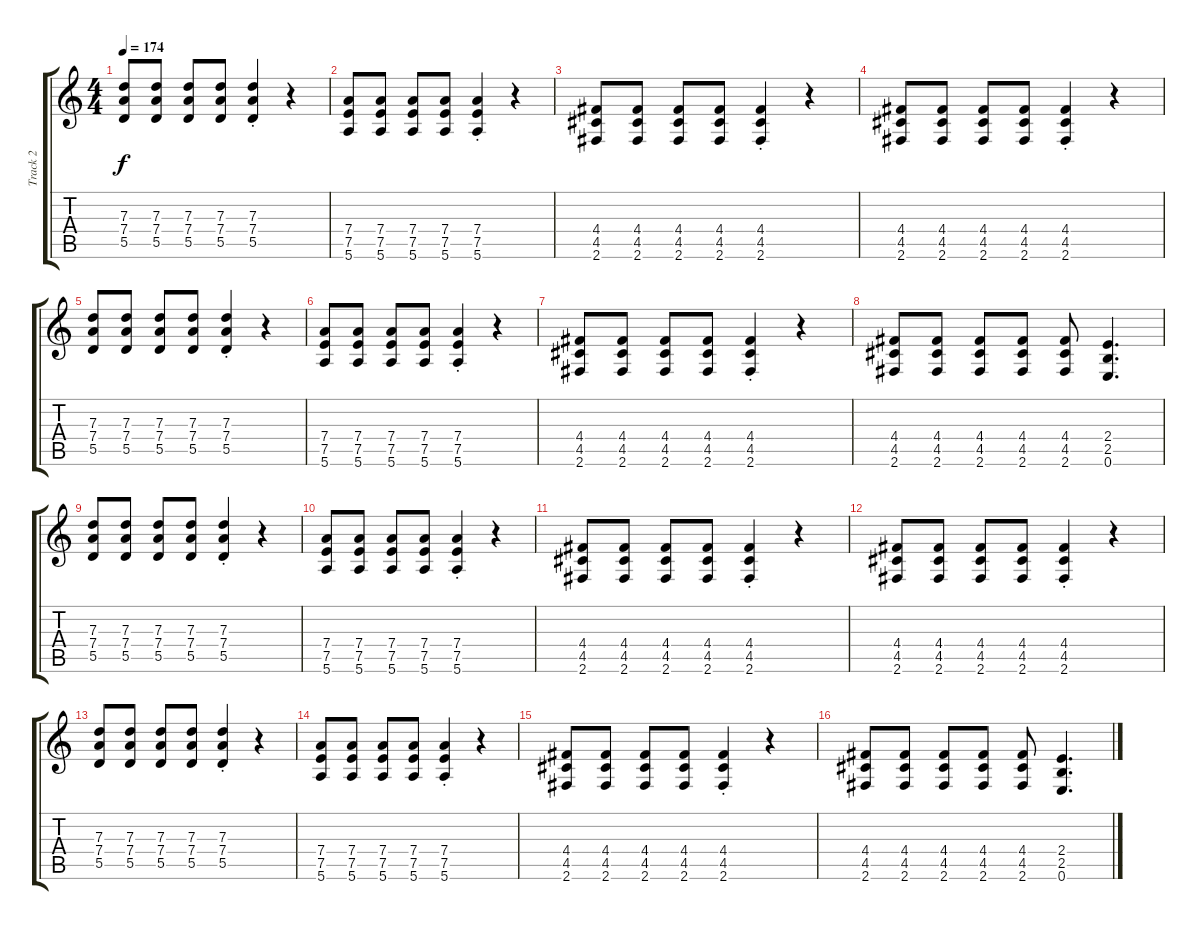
\track ("Track 2" "Track 2") {instrument overdrivenguitar}
\staff {score tabs}
\tuning (E4 B3 G3 D3 A2 E2) {hide}
\ts (4 4)
\tempo 174
\clef g2
\ks c
(7.3 7.4 5.5).8{dy f} (7.3 7.4 5.5).8 (7.3 7.4 5.5).8 (7.3 7.4 5.5).8 (7.3{st} 7.4{st} 5.5{st}).4 r.4 |
(7.4 7.5 5.6).8 (7.4 7.5 5.6).8 (7.4 7.5 5.6).8 (7.4 7.5 5.6).8 (7.4{st} 7.5{st} 5.6{st}).4 r.4 |
(4.4 4.5 2.6).8 (4.4 4.5 2.6).8 (4.4 4.5 2.6).8 (4.4 4.5 2.6).8 (4.4{st} 4.5{st} 2.6{st}).4 r.4 |
(4.4 4.5 2.6).8 (4.4 4.5 2.6).8 (4.4 4.5 2.6).8 (4.4 4.5 2.6).8 (4.4{st} 4.5{st} 2.6{st}).4 r.4 |
(7.3 7.4 5.5).8 (7.3 7.4 5.5).8 (7.3 7.4 5.5).8 (7.3 7.4 5.5).8 (7.3{st} 7.4{st} 5.5{st}).4 r.4 |
(7.4 7.5 5.6).8 (7.4 7.5 5.6).8 (7.4 7.5 5.6).8 (7.4 7.5 5.6).8 (7.4{st} 7.5{st} 5.6{st}).4 r.4 |
(4.4 4.5 2.6).8 (4.4 4.5 2.6).8 (4.4 4.5 2.6).8 (4.4 4.5 2.6).8 (4.4{st} 4.5{st} 2.6{st}).4 r.4 |
(4.4 4.5 2.6).8 (4.4 4.5 2.6).8 (4.4 4.5 2.6).8 (4.4 4.5 2.6).8 (4.4 4.5 2.6).8 (2.4 2.5 0.6).4{d} |
(7.3 7.4 5.5).8 (7.3 7.4 5.5).8 (7.3 7.4 5.5).8 (7.3 7.4 5.5).8 (7.3{st} 7.4{st} 5.5{st}).4 r.4 |
(7.4 7.5 5.6).8 (7.4 7.5 5.6).8 (7.4 7.5 5.6).8 (7.4 7.5 5.6).8 (7.4{st} 7.5{st} 5.6{st}).4 r.4 |
(4.4 4.5 2.6).8 (4.4 4.5 2.6).8 (4.4 4.5 2.6).8 (4.4 4.5 2.6).8 (4.4{st} 4.5{st} 2.6{st}).4 r.4 |
(4.4 4.5 2.6).8 (4.4 4.5 2.6).8 (4.4 4.5 2.6).8 (4.4 4.5 2.6).8 (4.4{st} 4.5{st} 2.6{st}).4 r.4 |
(7.3 7.4 5.5).8 (7.3 7.4 5.5).8 (7.3 7.4 5.5).8 (7.3 7.4 5.5).8 (7.3{st} 7.4{st} 5.5{st}).4 r.4 |
(7.4 7.5 5.6).8 (7.4 7.5 5.6).8 (7.4 7.5 5.6).8 (7.4 7.5 5.6).8 (7.4{st} 7.5{st} 5.6{st}).4 r.4 |
(4.4 4.5 2.6).8 (4.4 4.5 2.6).8 (4.4 4.5 2.6).8 (4.4 4.5 2.6).8 (4.4{st} 4.5{st} 2.6{st}).4 r.4 |
(4.4 4.5 2.6).8 (4.4 4.5 2.6).8 (4.4 4.5 2.6).8 (4.4 4.5 2.6).8 (4.4 4.5 2.6).8 (2.4 2.5 0.6).4{d}
